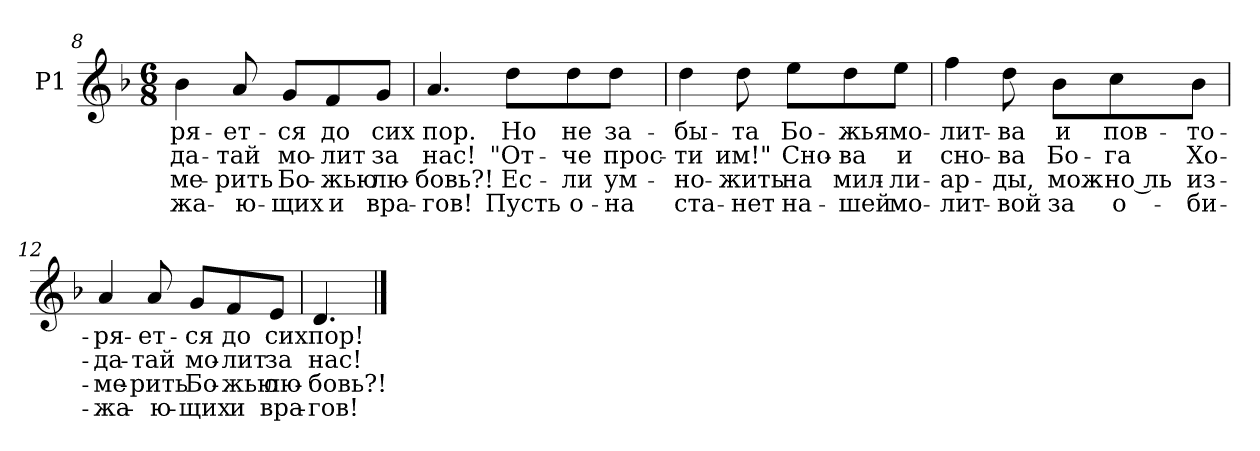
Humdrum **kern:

**kern	**text	**text	**text	**text
*part1	*part1	*part1	*part1	*part1
*staff1	*staff1	*staff1	*staff1	*staff1
*I"P1	*	*	*	*
*clefG2	*	*	*	*
*k[b-]	*	*	*	*
*d:	*	*	*	*
*M6/8	*	*	*	*
=8	=8	=8	=8	=8
!	!LO:LY:b:color=#000000	!LO:LY:b:color=#000000	!LO:LY:b:color=#000000	!LO:LY:b:color=#000000
4b-i\	-ря-	-да-	-ме-	-жа-
!	!LO:LY:b:color=#000000	!LO:LY:b:color=#000000	!LO:LY:b:color=#000000	!LO:LY:b:color=#000000
8ai/	-ет-	-тай	-рить	-ю-
!	!LO:LY:b:color=#000000	!LO:LY:b:color=#000000	!LO:LY:b:color=#000000	!LO:LY:b:color=#000000
8gi/L	-ся	мо-	Бо-	-щих
!	!LO:LY:b:color=#000000	!LO:LY:b:color=#000000	!LO:LY:b:color=#000000	!LO:LY:b:color=#000000
8fi/	до	-лит	-жью	и
!	!LO:LY:b:color=#000000	!LO:LY:b:color=#000000	!LO:LY:b:color=#000000	!LO:LY:b:color=#000000
8gi/J	сих	за	лю-	вра-
=9	=9	=9	=9	=9
!	!LO:LY:b:color=#000000	!LO:LY:b:color=#000000	!LO:LY:b:color=#000000	!LO:LY:b:color=#000000
4.ai/	пор.	нас!	-бовь?!	-гов!
!	!LO:LY:b:color=#000000	!LO:LY:b:color=#000000	!LO:LY:b:color=#000000	!LO:LY:b:color=#000000
8ddi\L	Но	"От-	Ес-	Пусть
!	!LO:LY:b:color=#000000	!LO:LY:b:color=#000000	!LO:LY:b:color=#000000	!LO:LY:b:color=#000000
8ddi\	не	-че	-ли	о-
!	!LO:LY:b:color=#000000	!LO:LY:b:color=#000000	!LO:LY:b:color=#000000	!LO:LY:b:color=#000000
8ddi\J	за-	прос-	ум-	-на
!!LO:LB:g=z
=10	=10	=10	=10	=10
!	!LO:LY:b:color=#000000	!LO:LY:b:color=#000000	!LO:LY:b:color=#000000	!LO:LY:b:color=#000000
4ddi\	-бы-	-ти	-но-	ста-
!	!LO:LY:b:color=#000000	!LO:LY:b:color=#000000	!LO:LY:b:color=#000000	!LO:LY:b:color=#000000
8ddi\	-та	им!"	-жить	-нет
!	!LO:LY:b:color=#000000	!LO:LY:b:color=#000000	!LO:LY:b:color=#000000	!LO:LY:b:color=#000000
8eei\L	Бо-	Сно-	на	на-
!	!LO:LY:b:color=#000000	!LO:LY:b:color=#000000	!LO:LY:b:color=#000000	!LO:LY:b:color=#000000
8ddi\	-жья	-ва	мил-	-шей
!	!LO:LY:b:color=#000000	!LO:LY:b:color=#000000	!LO:LY:b:color=#000000	!LO:LY:b:color=#000000
8eei\J	мо-	и	-ли-	мо-
=11	=11	=11	=11	=11
!	!LO:LY:b:color=#000000	!LO:LY:b:color=#000000	!LO:LY:b:color=#000000	!LO:LY:b:color=#000000
4ffi\	-лит-	сно-	-ар-	-лит-
!	!LO:LY:b:color=#000000	!LO:LY:b:color=#000000	!LO:LY:b:color=#000000	!LO:LY:b:color=#000000
8ddi\	-ва	-ва	-ды,	-вой
!	!LO:LY:b:color=#000000	!LO:LY:b:color=#000000	!LO:LY:b:color=#000000	!LO:LY:b:color=#000000
8b-i\L	и	Бо-	мож-	за
!	!LO:LY:b:color=#000000	!LO:LY:b:color=#000000	!LO:LY:b:color=#000000	!LO:LY:b:color=#000000
8cci\	пов-	-га	-но ль	о-
!	!LO:LY:b:color=#000000	!LO:LY:b:color=#000000	!LO:LY:b:color=#000000	!LO:LY:b:color=#000000
8b-i\J	-то-	Хо-	из-	-би-
=12	=12	=12	=12	=12
!	!LO:LY:b:color=#000000	!LO:LY:b:color=#000000	!LO:LY:b:color=#000000	!LO:LY:b:color=#000000
4ai/	-ря-	-да-	-ме-	-жа-
!	!LO:LY:b:color=#000000	!LO:LY:b:color=#000000	!LO:LY:b:color=#000000	!LO:LY:b:color=#000000
8ai/	-ет-	-тай	-рить	-ю-
!	!LO:LY:b:color=#000000	!LO:LY:b:color=#000000	!LO:LY:b:color=#000000	!LO:LY:b:color=#000000
8gi/L	-ся	мо-	Бо-	-щих
!	!LO:LY:b:color=#000000	!LO:LY:b:color=#000000	!LO:LY:b:color=#000000	!LO:LY:b:color=#000000
8fi/	до	-лит	-жью	и
!	!LO:LY:b:color=#000000	!LO:LY:b:color=#000000	!LO:LY:b:color=#000000	!LO:LY:b:color=#000000
8ei/J	сих	за	лю-	вра-
=13	=13	=13	=13	=13
!	!LO:LY:b:color=#000000	!LO:LY:b:color=#000000	!LO:LY:b:color=#000000	!LO:LY:b:color=#000000
4.di/	пор!	нас!	-бовь?!	-гов!
==	==	==	==	==
*-	*-	*-	*-	*-
